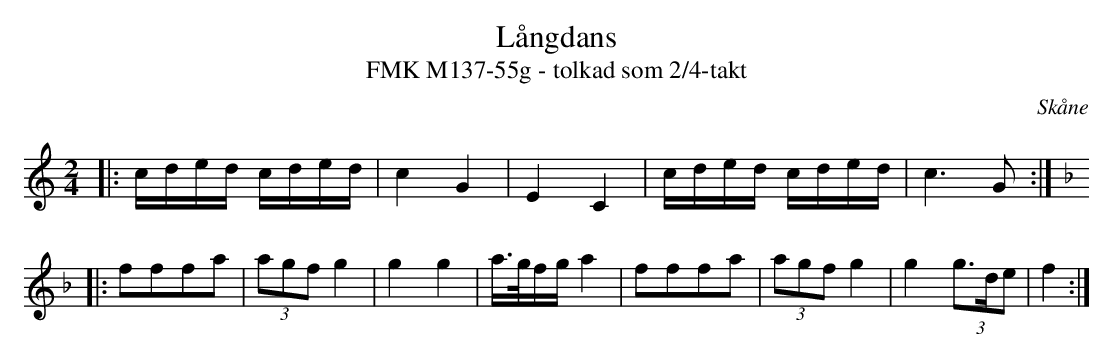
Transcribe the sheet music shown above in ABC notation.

X:1
T:Långdans
T:FMK M137-55g - tolkad som 2/4-takt
O:Skåne
M:2/4
L:1/16
K:C
|: cded cded | c4 G4 | E4 C4 | cded cded | c4>G4 :|
|:[K:F] f2f2f2a2 |(3a2g2f2 g4 | g4 g4 |  a>gfg a4 | f2f2f2a2 |(3a2g2f2 g4 | g4  (3g2>d2e2 | f4  :|
